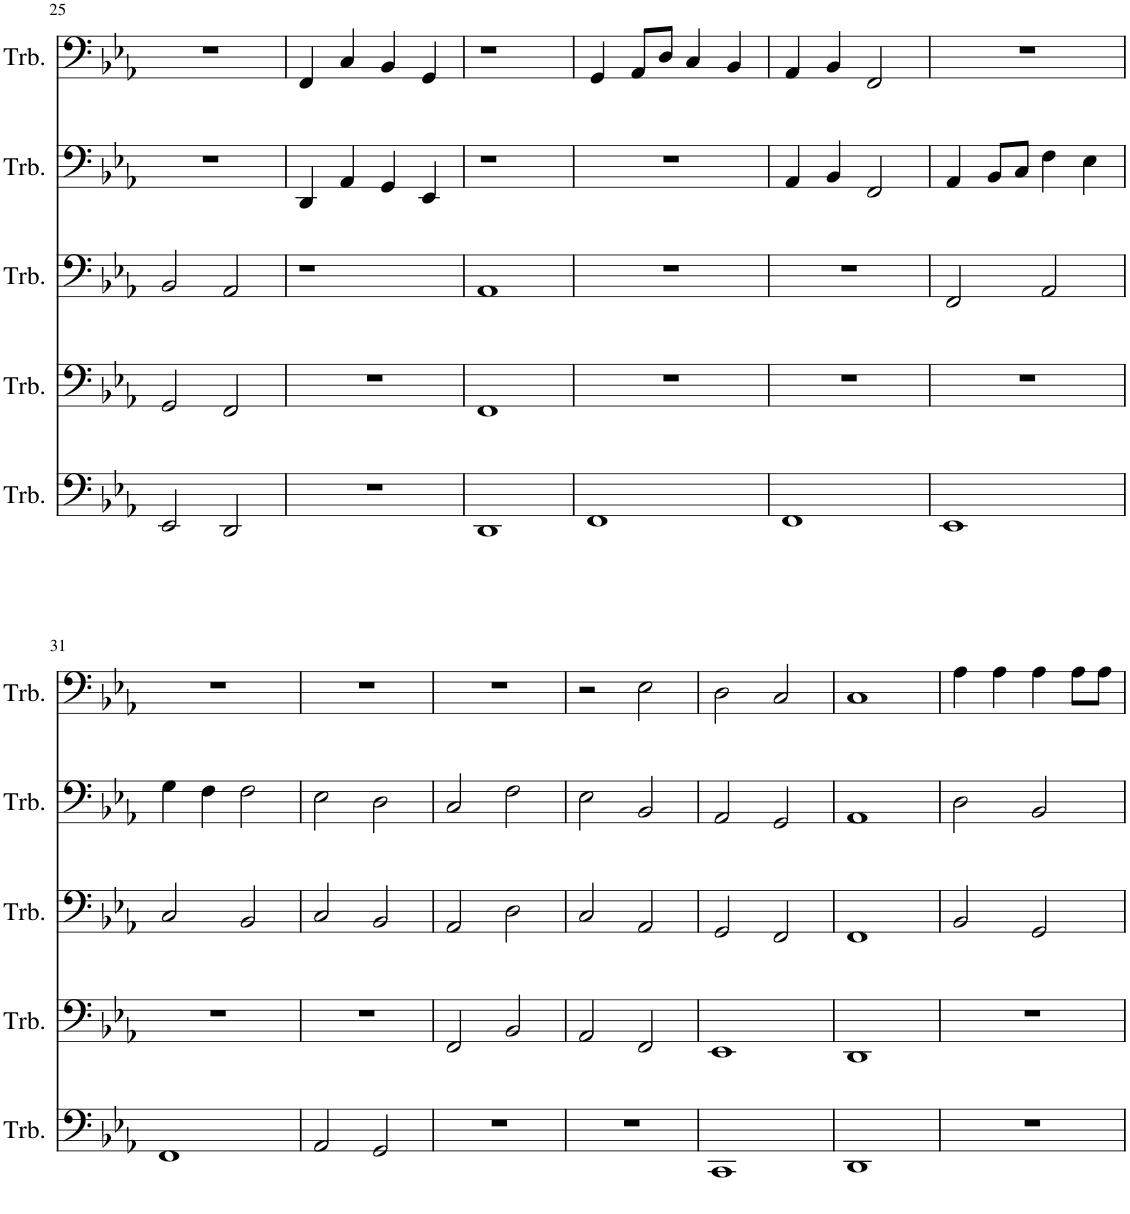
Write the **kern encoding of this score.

**kern	**kern	**kern	**kern	**kern
*part5	*part4	*part3	*part2	*part1
*staff5	*staff4	*staff3	*staff2	*staff1
*I"Trombone	*I"Trombone	*I"Trombone	*I"Trombone	*I"Trombone
*I'Trb.	*I'Trb.	*I'Trb.	*I'Trb.	*I'Trb.
!!LO:PB:g=z
*clefF4	*clefF4	*clefF4	*clefF4	*clefF4
*k[b-e-a-]	*k[b-e-a-]	*k[b-e-a-]	*k[b-e-a-]	*k[b-e-a-]
*M4/4	*M4/4	*M4/4	*M4/4	*M4/4
=25	=25	=25	=25	=25
2EE-/	2GG/	2BB-/	1r	1r
2DD/	2FF/	2AA-/	.	.
=26	=26	=26	=26	=26
1r	1r	1r	4DD/	4FF/
.	.	.	4AA-/	4C/
.	.	.	4GG/	4BB-/
.	.	.	4EE-/	4GG/
=27	=27	=27	=27	=27
1DD	1FF	1AA-	1r	1r
=28	=28	=28	=28	=28
1FF	1r	1r	1r	4GG/
.	.	.	.	8AA-/L
.	.	.	.	8D/J
.	.	.	.	4C/
.	.	.	.	4BB-/
=29	=29	=29	=29	=29
1FF	1r	1r	4AA-/	4AA-/
.	.	.	4BB-/	4BB-/
.	.	.	2FF/	2FF/
=30	=30	=30	=30	=30
1EE-	1r	2FF/	4AA-/	1r
.	.	.	8BB-/L	.
.	.	.	8C/J	.
.	.	2AA-/	4F\	.
.	.	.	4E-\	.
!!LO:LB:g=z
=31	=31	=31	=31	=31
1FF	1r	2C/	4G\	1r
.	.	.	4F\	.
.	.	2BB-/	2F\	.
=32	=32	=32	=32	=32
2AA-/	1r	2C/	2E-\	1r
2GG/	.	2BB-/	2D\	.
=33	=33	=33	=33	=33
1r	2FF/	2AA-/	2C/	1r
.	2BB-/	2D\	2F\	.
=34	=34	=34	=34	=34
1r	2AA-/	2C/	2E-\	2r
.	2FF/	2AA-/	2BB-/	2E-\
=35	=35	=35	=35	=35
1CC	1EE-	2GG/	2AA-/	2D\
.	.	2FF/	2GG/	2C/
=36	=36	=36	=36	=36
1DD	1DD	1FF	1AA-	1C
=37	=37	=37	=37	=37
1r	1r	2BB-/	2D\	4A-\
.	.	.	.	4A-\
.	.	2GG/	2BB-/	4A-\
.	.	.	.	8A-\L
.	.	.	.	8A-\J
=	=	=	=	=
*-	*-	*-	*-	*-
